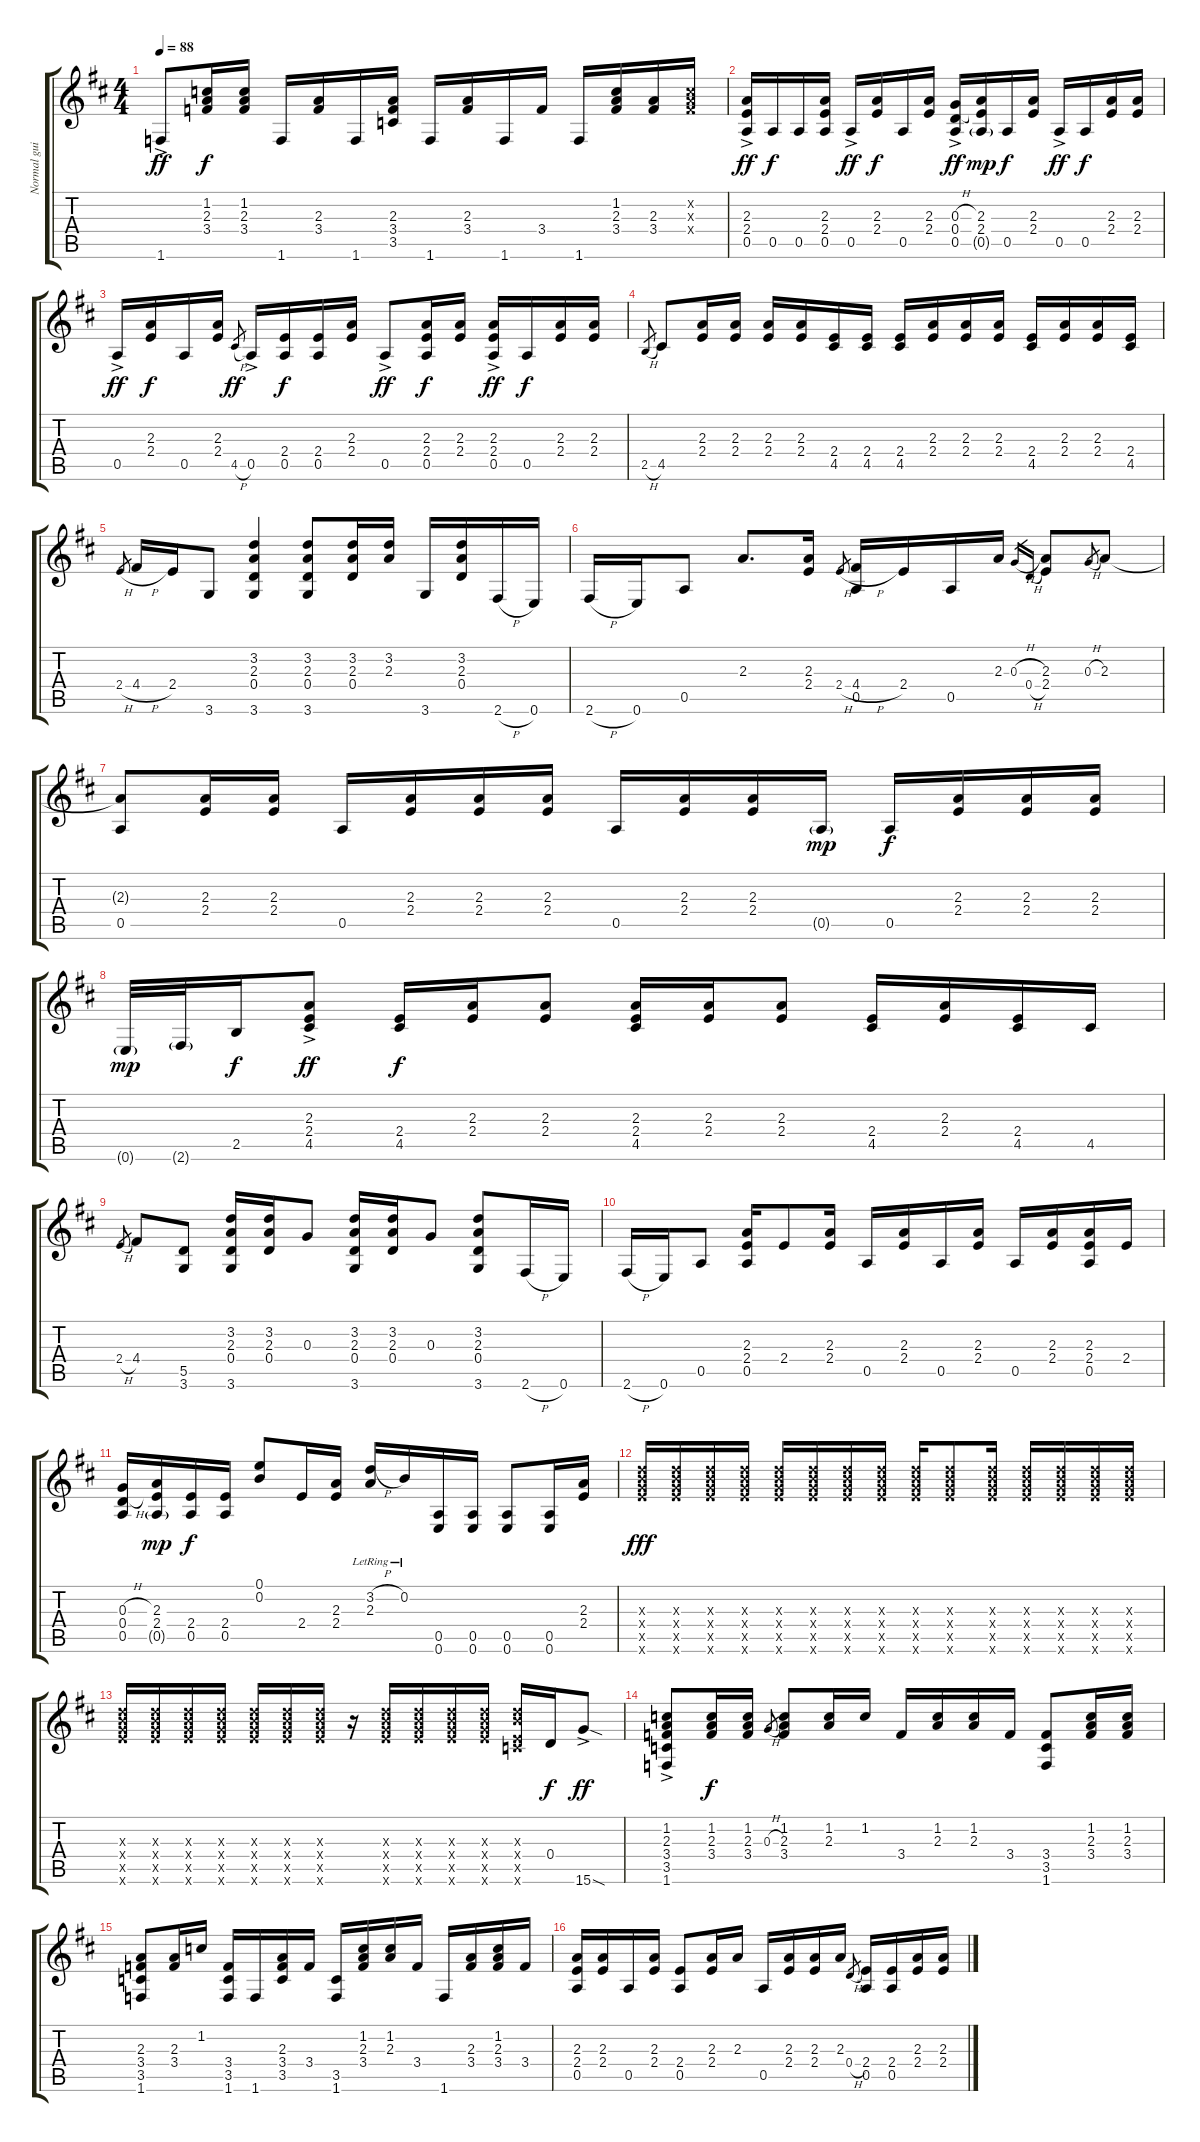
\track ("Normal guitar (Jimi Hendrix)" "Normal gui") {instrument overdrivenguitar}
\staff {score tabs}
\tuning (E4 B3 G3 D3 A2 E2) {hide}
\ts (4 4)
\tempo 88
\clef g2
\ks d
1.6{ac}.8{dy ff} (1.2 2.3 3.4).16{dy f} (1.2 2.3 3.4).16 1.6.16 (2.3 3.4).16 1.6.16 (2.3 3.4 3.5).16 1.6.16 (2.3 3.4).16 1.6.16 3.4.16 1.6.16 (1.2 2.3 3.4).16 (2.3 3.4).16 (1.2{x} 2.3{x} 3.4{x}).16 |
(2.3{ac} 2.4{ac} 0.5{ac}).16{dy ff} 0.5.16{dy f} 0.5.16 (2.3 2.4 0.5).16 0.5{ac}.16{dy ff} (2.3 2.4).16{dy f} 0.5.16 (2.3 2.4).16 (0.3{h ac} 0.4{h ac} 0.5{ac}).16{dy ff} (2.3 2.4 0.5{g}).16{dy mp} 0.5.16{dy f} (2.3 2.4).16 0.5{ac}.16{dy ff} 0.5.16{dy f} (2.3 2.4).16 (2.3 2.4).16 |
0.5{ac}.16{dy ff} (2.3 2.4).16{dy f} 0.5.16 (2.3 2.4).16 4.5{h}.8{gr dy ff} 0.5{ac}.16 (2.4 0.5).16{dy f} (2.4 0.5).16 (2.3 2.4).16 0.5{ac}.8{dy ff} (2.3 2.4 0.5).16{dy f} (2.3 2.4).16 (2.3{ac} 2.4{ac} 0.5{ac}).16{dy ff} 0.5.16{dy f} (2.3 2.4).16 (2.3 2.4).16 |
2.5{h}.8{gr} 4.5.8 (2.3 2.4).16 (2.3 2.4).16 (2.3 2.4).16 (2.3 2.4).16 (2.4 4.5).16 (2.4 4.5).16 (2.4 4.5).16 (2.3 2.4).16 (2.3 2.4).16 (2.3 2.4).16 (2.4 4.5).16 (2.3 2.4).16 (2.3 2.4).16 (2.4 4.5).16 |
2.4{h}.8{gr} 4.4{h}.16 2.4.16 3.6.8 (3.2 2.3 0.4 3.6).4 (3.2 2.3 0.4 3.6).8 (3.2 2.3 0.4).16 (3.2 2.3).16 3.6.16 (3.2 2.3 0.4).16 2.6{h}.16 0.6.16 |
2.6{h}.16 0.6.16 0.5.8 2.3.8{d} (2.3 2.4).16 2.4{h}.8{gr} (4.4{h} 0.5).16 2.4.16 0.5.16 2.3.16 0.3{h}.16{gr} 0.4{h}.16{gr} (2.3 2.4).8 0.3{h}.8{gr} 2.3.8 |
(2.3{t} 0.5).8 (2.3 2.4).16 (2.3 2.4).16 0.5.16 (2.3 2.4).16 (2.3 2.4).16 (2.3 2.4).16 0.5.16 (2.3 2.4).16 (2.3 2.4).16 0.5{g}.16{dy mp} 0.5.16{dy f} (2.3 2.4).16 (2.3 2.4).16 (2.3 2.4).16 |
0.6{g}.32{dy mp} 2.6{g}.32 2.5.16{dy f} (2.3{ac} 2.4{ac} 4.5{ac}).8{dy ff} (2.4 4.5).16{dy f} (2.3 2.4).16 (2.3 2.4).8 (2.3 2.4 4.5).16 (2.3 2.4).16 (2.3 2.4).8 (2.4 4.5).16 (2.3 2.4).16 (2.4 4.5).16 4.5.16 |
2.4{h}.8{gr} 4.4.8 (5.5 3.6).8 (3.2 2.3 0.4 3.6).16 (3.2 2.3 0.4).16 0.3.8 (3.2 2.3 0.4 3.6).16 (3.2 2.3 0.4).16 0.3.8 (3.2 2.3 0.4 3.6).8 2.6{h}.16 0.6.16 |
2.6{h}.16 0.6.16 0.5.8 (2.3 2.4 0.5).16 2.4.8 (2.3 2.4).16 0.5.16 (2.3 2.4).16 0.5.16 (2.3 2.4).16 0.5.16 (2.3 2.4).16 (2.3 2.4 0.5).16 2.4.16 |
(0.3{h} 0.4{h} 0.5).16 (2.3 2.4 0.5{g}).16{dy mp} (2.4 0.5).16{dy f} (2.4 0.5).16 (0.1 0.2).8 2.4.16 (2.3 2.4).16 (3.2{h lr} 2.3{lr}).16 0.2{lr}.16 (0.5 0.6).16 (0.5 0.6).16 (0.5 0.6).8 (0.5 0.6).16 (2.3 2.4).16 |
(7.3{x} 9.4{x} 10.5{x} 12.6{x}).16{dy fff} (7.3{x} 9.4{x} 10.5{x} 12.6{x}).16 (7.3{x} 9.4{x} 10.5{x} 12.6{x}).16 (7.3{x} 9.4{x} 10.5{x} 12.6{x}).16 (7.3{x} 9.4{x} 10.5{x} 12.6{x}).16 (7.3{x} 9.4{x} 10.5{x} 12.6{x}).16 (7.3{x} 9.4{x} 10.5{x} 12.6{x}).16 (7.3{x} 9.4{x} 10.5{x} 12.6{x}).16 (7.3{x} 9.4{x} 10.5{x} 12.6{x}).16 (7.3{x} 9.4{x} 10.5{x} 12.6{x}).8 (7.3{x} 9.4{x} 10.5{x} 12.6{x}).16 (7.3{x} 9.4{x} 10.5{x} 12.6{x}).16 (7.3{x} 9.4{x} 10.5{x} 12.6{x}).16 (7.3{x} 9.4{x} 10.5{x} 12.6{x}).16 (7.3{x} 9.4{x} 10.5{x} 12.6{x}).16 |
(7.3{x} 9.4{x} 10.5{x} 12.6{x}).16 (7.3{x} 9.4{x} 10.5{x} 12.6{x}).16 (7.3{x} 9.4{x} 10.5{x} 12.6{x}).16 (7.3{x} 9.4{x} 10.5{x} 12.6{x}).16 (7.3{x} 9.4{x} 10.5{x} 12.6{x}).16 (7.3{x} 9.4{x} 10.5{x} 12.6{x}).16 (7.3{x} 9.4{x} 10.5{x} 12.6{x}).16 r.16 (7.3{x} 9.4{x} 10.5{x} 12.6{x}).16 (7.3{x} 9.4{x} 10.5{x} 12.6{x}).16 (7.3{x} 9.4{x} 10.5{x} 12.6{x}).16 (7.3{x} 9.4{x} 10.5{x} 12.6{x}).16 (7.3{x} 9.4{x} 3.5{x} 12.6{x}).16 0.4.16{dy f} 15.6{sod ac}.8{dy ff} |
(1.2{ac} 2.3{ac} 3.4{ac} 3.5{ac} 1.6{ac}).8 (1.2 2.3 3.4).16{dy f} (1.2 2.3 3.4).16 0.3{h}.8{gr} (1.2 2.3 3.4).8 (1.2 2.3).16 1.2.16 3.4.16 (1.2 2.3).16 (1.2 2.3).16 3.4.16 (3.4 3.5 1.6).8 (1.2 2.3 3.4).16 (1.2 2.3 3.4).16 |
(2.3 3.4 3.5 1.6).8 (2.3 3.4).16 1.2.16 (3.4 3.5 1.6).16 1.6.16 (2.3 3.4 3.5).16 3.4.16 (3.5 1.6).16 (1.2 2.3 3.4).16 (1.2 2.3).16 3.4.16 1.6.16 (2.3 3.4).16 (1.2 2.3 3.4).16 3.4.16 |
(2.3 2.4 0.5).16 (2.3 2.4).16 0.5.16 (2.3 2.4).16 (2.4 0.5).8 (2.3 2.4).16 2.3.16 0.5.16 (2.3 2.4).16 (2.3 2.4).16 2.3.16 0.4{h}.8{gr} (2.4 0.5).16 (2.4 0.5).16 (2.3 2.4).16 (2.3 2.4).16
